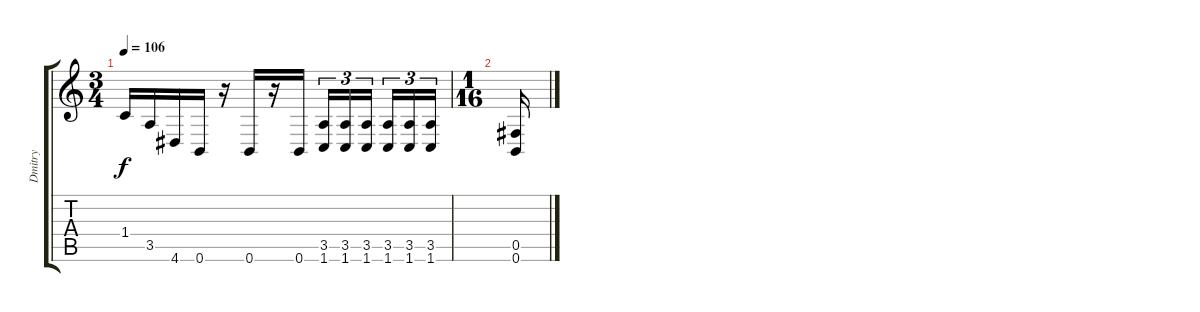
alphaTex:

\track ("Dmitry" "Dmitry") {instrument distortionguitar}
\staff {score tabs}
\tuning (Db4 Ab3 E3 B2 Gb2 B1) {hide}
\ts (3 4)
\tempo 106
\clef g2
\ks c
1.4.16{dy f} 3.5.16 4.6.16 0.6.16 r.16 0.6.16 r.16 0.6.16 (3.5 1.6).16{tu (3 2)} (3.5 1.6).16{tu (3 2)} (3.5 1.6).16{tu (3 2) beam splitsecondary} (3.5 1.6).16{tu (3 2)} (3.5 1.6).16{tu (3 2)} (3.5 1.6).16{tu (3 2)} |
\ts (1 16)
(0.5 0.6).16
